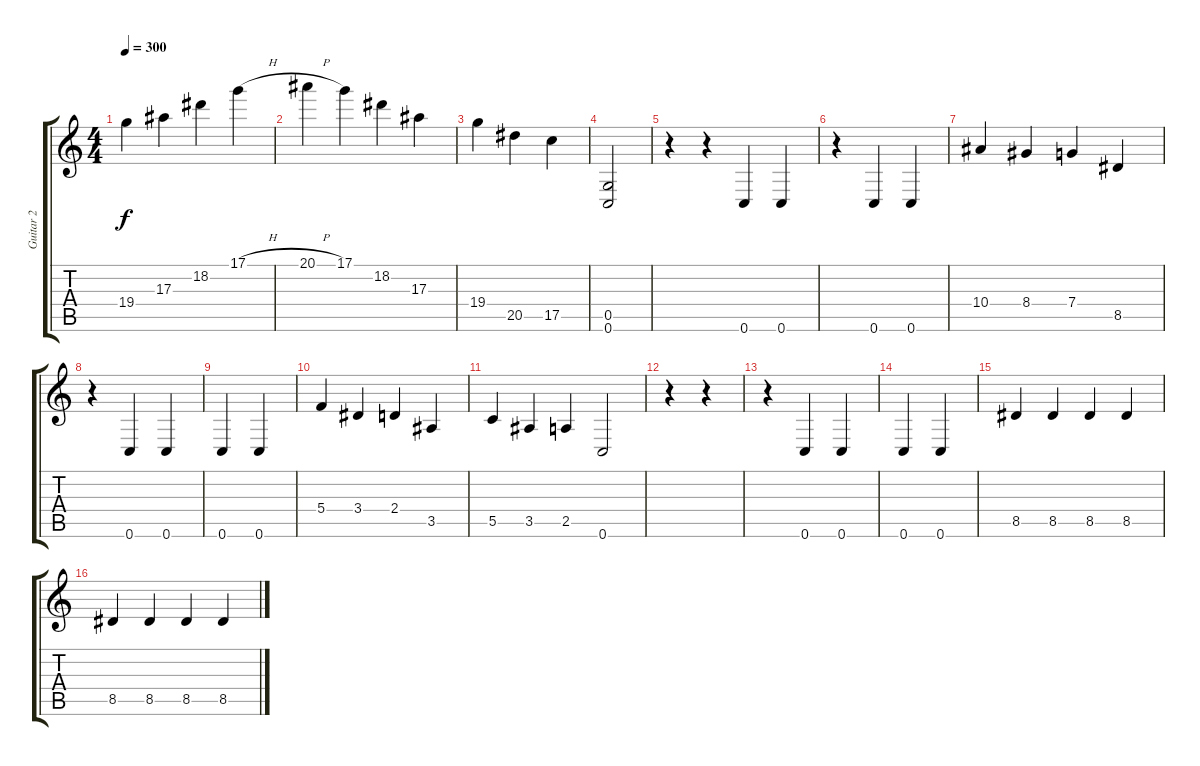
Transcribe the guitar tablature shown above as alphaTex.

\track ("Guitar 2" "Guitar 2") {instrument overdrivenguitar}
\staff {score tabs}
\tuning (D4 A3 F3 C3 G2 C2) {hide}
\ts (4 4)
\tempo 300
\clef g2
\ks c
19.4.4{dy f} 17.3.4 18.2.4 17.1{h}.4 |
20.1{h}.4 17.1.4 18.2.4 17.3.4 |
19.4.4 20.5.4 17.5.4 |
(0.5 0.6).2 |
r.4 r.4 0.6.4 0.6.4 |
r.4 0.6.4 0.6.4 |
10.4.4 8.4.4 7.4.4 8.5.4 |
r.4 0.6.4 0.6.4 |
0.6.4 0.6.4 |
5.4.4 3.4.4 2.4.4 3.5.4 |
5.5.4 3.5.4 2.5.4 0.6.2 |
r.4 r.4 |
r.4 0.6.4 0.6.4 |
0.6.4 0.6.4 |
8.5.4 8.5.4 8.5.4 8.5.4 |
8.5.4 8.5.4 8.5.4 8.5.4
